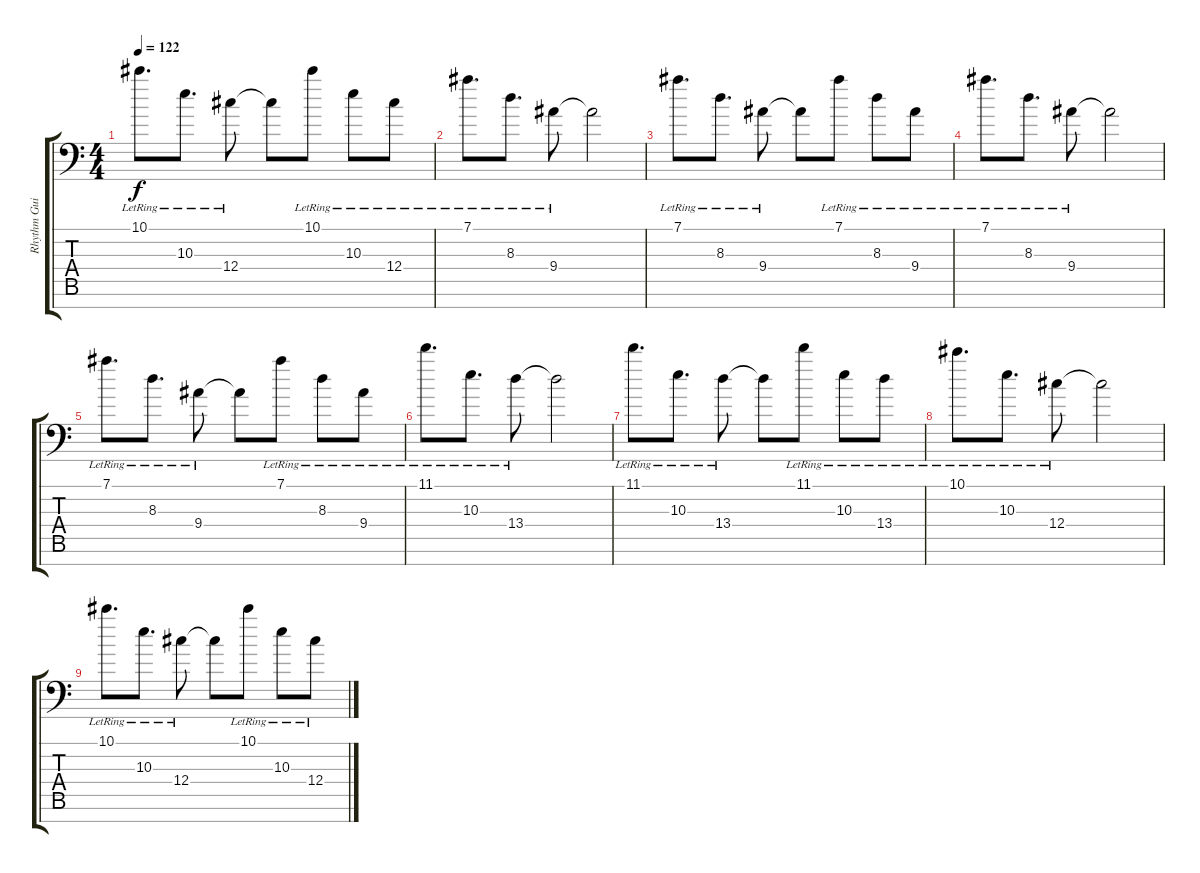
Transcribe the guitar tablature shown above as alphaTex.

\track ("Rhythm Guitar 1" "Rhythm Gui") {instrument distortionguitar}
\staff {score tabs}
\tuning (Eb4 Bb3 Gb3 Db3 Ab2 Eb2 Bb1) {hide}
\ts (4 4)
\tempo 122
\clef f4
\ks c
10.1{lr}.8{d dy f} 10.3{lr}.8{d} 12.4{lr}.8 12.4{t}.8 10.1{lr}.8 10.3{lr}.8 12.4{lr}.8 |
7.1{lr}.8{d} 8.3{lr}.8{d} 9.4{lr}.8 9.4{t}.2 |
7.1{lr}.8{d} 8.3{lr}.8{d} 9.4{lr}.8 9.4{t}.8 7.1{lr}.8 8.3{lr}.8 9.4{lr}.8 |
7.1{lr}.8{d} 8.3{lr}.8{d} 9.4{lr}.8 9.4{t}.2 |
7.1{lr}.8{d} 8.3{lr}.8{d} 9.4{lr}.8 9.4{t}.8 7.1{lr}.8 8.3{lr}.8 9.4{lr}.8 |
11.1{lr}.8{d} 10.3{lr}.8{d} 13.4{lr}.8 13.4{t}.2 |
11.1{lr}.8{d} 10.3{lr}.8{d} 13.4{lr}.8 13.4{t}.8 11.1{lr}.8 10.3{lr}.8 13.4{lr}.8 |
10.1{lr}.8{d} 10.3{lr}.8{d} 12.4{lr}.8 12.4{t}.2 |
10.1{lr}.8{d} 10.3{lr}.8{d} 12.4{lr}.8 12.4{t}.8 10.1{lr}.8 10.3{lr}.8 12.4{lr}.8
